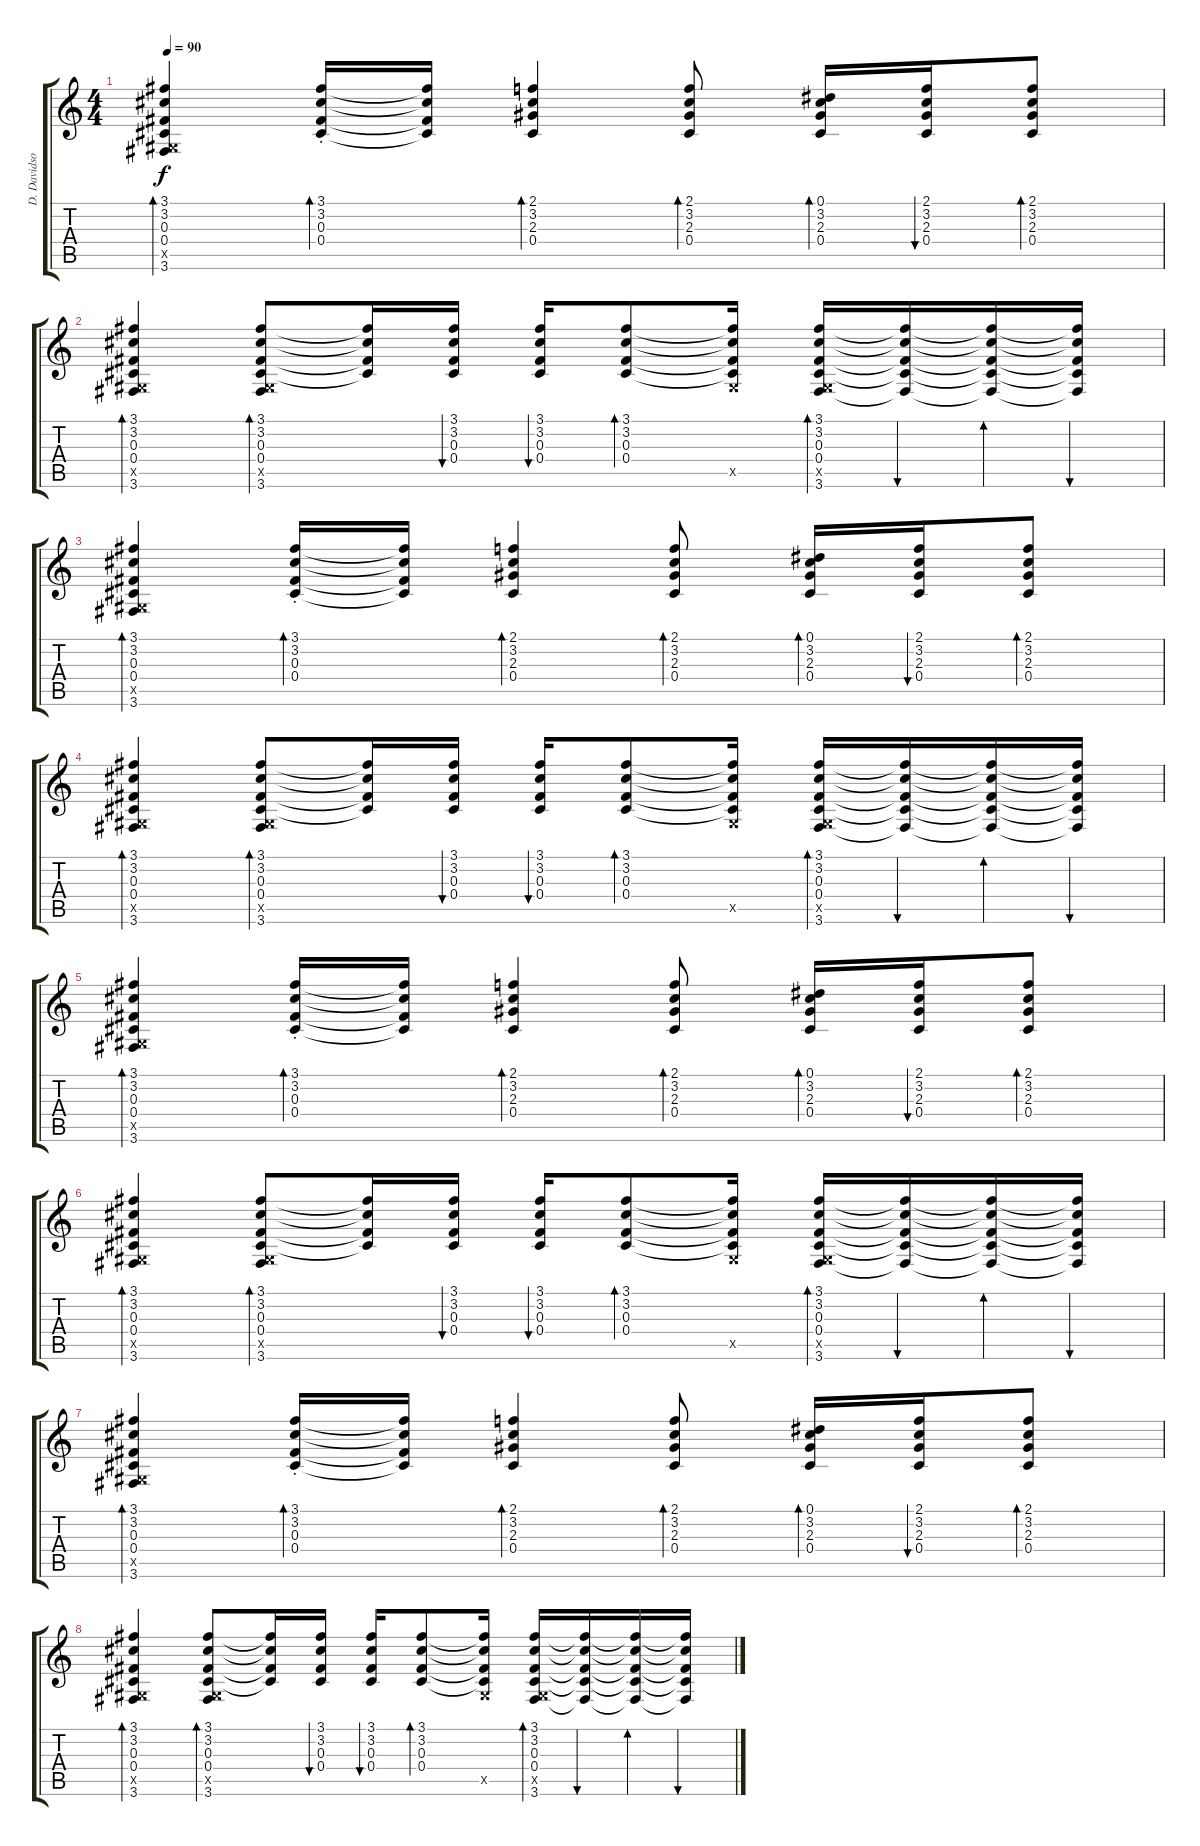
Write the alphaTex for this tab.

\track ("D. Davidson (Acoustic)" "D. Davidso") {instrument acousticguitarsteel}
\staff {score tabs}
\tuning (Eb4 Bb3 Gb3 Db3 Ab2 Eb2) {hide}
\ts (4 4)
\tempo 90
\clef g2
\ks c
(3.1 3.2 0.3 0.4 0.5{x} 3.6).4{bd 60 dy f} (3.1{st} 3.2{st} 0.3{st} 0.4{st}).16{bd 60} (3.1{t} 3.2{t} 0.3{t} 0.4{t}).16 (2.1 3.2 2.3 0.4).4{bd 60} (2.1 3.2 2.3 0.4).8{bd 60} (0.1 3.2 2.3 0.4).16{bd 60} (2.1 3.2 2.3 0.4).16{bu 60} (2.1 3.2 2.3 0.4).8{bd 60} |
(3.1 3.2 0.3 0.4 0.5{x} 3.6).4{bd 60} (3.1 3.2 0.3 0.4 0.5{x} 3.6).8{bd 60} (3.1{t} 3.2{t} 0.3{t} 0.4{t}).16 (3.1 3.2 0.3 0.4).16{bu 60} (3.1 3.2 0.3 0.4).16{bu 60} (3.1 3.2 0.3 0.4).8{bd 60} (3.1{t} 3.2{t} 0.3{t} 0.4{t} 0.5{x}).16 (3.1 3.2 0.3 0.4 0.5{x} 3.6).16{bd 60} (3.1{t} 3.2{t} 0.3{t} 0.4{t} 3.6{t}).16{bu 60} (3.1{t} 3.2{t} 0.3{t} 0.4{t} 3.6{t}).16{bd 60} (3.1{t} 3.2{t} 0.3{t} 0.4{t} 3.6{t}).16{bu 60} |
(3.1 3.2 0.3 0.4 0.5{x} 3.6).4{bd 60} (3.1{st} 3.2{st} 0.3{st} 0.4{st}).16{bd 60} (3.1{t} 3.2{t} 0.3{t} 0.4{t}).16 (2.1 3.2 2.3 0.4).4{bd 60} (2.1 3.2 2.3 0.4).8{bd 60} (0.1 3.2 2.3 0.4).16{bd 60} (2.1 3.2 2.3 0.4).16{bu 60} (2.1 3.2 2.3 0.4).8{bd 60} |
(3.1 3.2 0.3 0.4 0.5{x} 3.6).4{bd 60} (3.1 3.2 0.3 0.4 0.5{x} 3.6).8{bd 60} (3.1{t} 3.2{t} 0.3{t} 0.4{t}).16 (3.1 3.2 0.3 0.4).16{bu 60} (3.1 3.2 0.3 0.4).16{bu 60} (3.1 3.2 0.3 0.4).8{bd 60} (3.1{t} 3.2{t} 0.3{t} 0.4{t} 0.5{x}).16 (3.1 3.2 0.3 0.4 0.5{x} 3.6).16{bd 60} (3.1{t} 3.2{t} 0.3{t} 0.4{t} 3.6{t}).16{bu 60} (3.1{t} 3.2{t} 0.3{t} 0.4{t} 3.6{t}).16{bd 60} (3.1{t} 3.2{t} 0.3{t} 0.4{t} 3.6{t}).16{bu 60} |
(3.1 3.2 0.3 0.4 0.5{x} 3.6).4{bd 60} (3.1{st} 3.2{st} 0.3{st} 0.4{st}).16{bd 60} (3.1{t} 3.2{t} 0.3{t} 0.4{t}).16 (2.1 3.2 2.3 0.4).4{bd 60} (2.1 3.2 2.3 0.4).8{bd 60} (0.1 3.2 2.3 0.4).16{bd 60} (2.1 3.2 2.3 0.4).16{bu 60} (2.1 3.2 2.3 0.4).8{bd 60} |
(3.1 3.2 0.3 0.4 0.5{x} 3.6).4{bd 60} (3.1 3.2 0.3 0.4 0.5{x} 3.6).8{bd 60} (3.1{t} 3.2{t} 0.3{t} 0.4{t}).16 (3.1 3.2 0.3 0.4).16{bu 60} (3.1 3.2 0.3 0.4).16{bu 60} (3.1 3.2 0.3 0.4).8{bd 60} (3.1{t} 3.2{t} 0.3{t} 0.4{t} 0.5{x}).16 (3.1 3.2 0.3 0.4 0.5{x} 3.6).16{bd 60} (3.1{t} 3.2{t} 0.3{t} 0.4{t} 3.6{t}).16{bu 60} (3.1{t} 3.2{t} 0.3{t} 0.4{t} 3.6{t}).16{bd 60} (3.1{t} 3.2{t} 0.3{t} 0.4{t} 3.6{t}).16{bu 60} |
(3.1 3.2 0.3 0.4 0.5{x} 3.6).4{bd 60} (3.1{st} 3.2{st} 0.3{st} 0.4{st}).16{bd 60} (3.1{t} 3.2{t} 0.3{t} 0.4{t}).16 (2.1 3.2 2.3 0.4).4{bd 60} (2.1 3.2 2.3 0.4).8{bd 60} (0.1 3.2 2.3 0.4).16{bd 60} (2.1 3.2 2.3 0.4).16{bu 60} (2.1 3.2 2.3 0.4).8{bd 60} |
(3.1 3.2 0.3 0.4 0.5{x} 3.6).4{bd 60} (3.1 3.2 0.3 0.4 0.5{x} 3.6).8{bd 60} (3.1{t} 3.2{t} 0.3{t} 0.4{t}).16 (3.1 3.2 0.3 0.4).16{bu 60} (3.1 3.2 0.3 0.4).16{bu 60} (3.1 3.2 0.3 0.4).8{bd 60} (3.1{t} 3.2{t} 0.3{t} 0.4{t} 0.5{x}).16 (3.1 3.2 0.3 0.4 0.5{x} 3.6).16{bd 60} (3.1{t} 3.2{t} 0.3{t} 0.4{t} 3.6{t}).16{bu 60} (3.1{t} 3.2{t} 0.3{t} 0.4{t} 3.6{t}).16{bd 60} (3.1{t} 3.2{t} 0.3{t} 0.4{t} 3.6{t}).16{bu 60}
